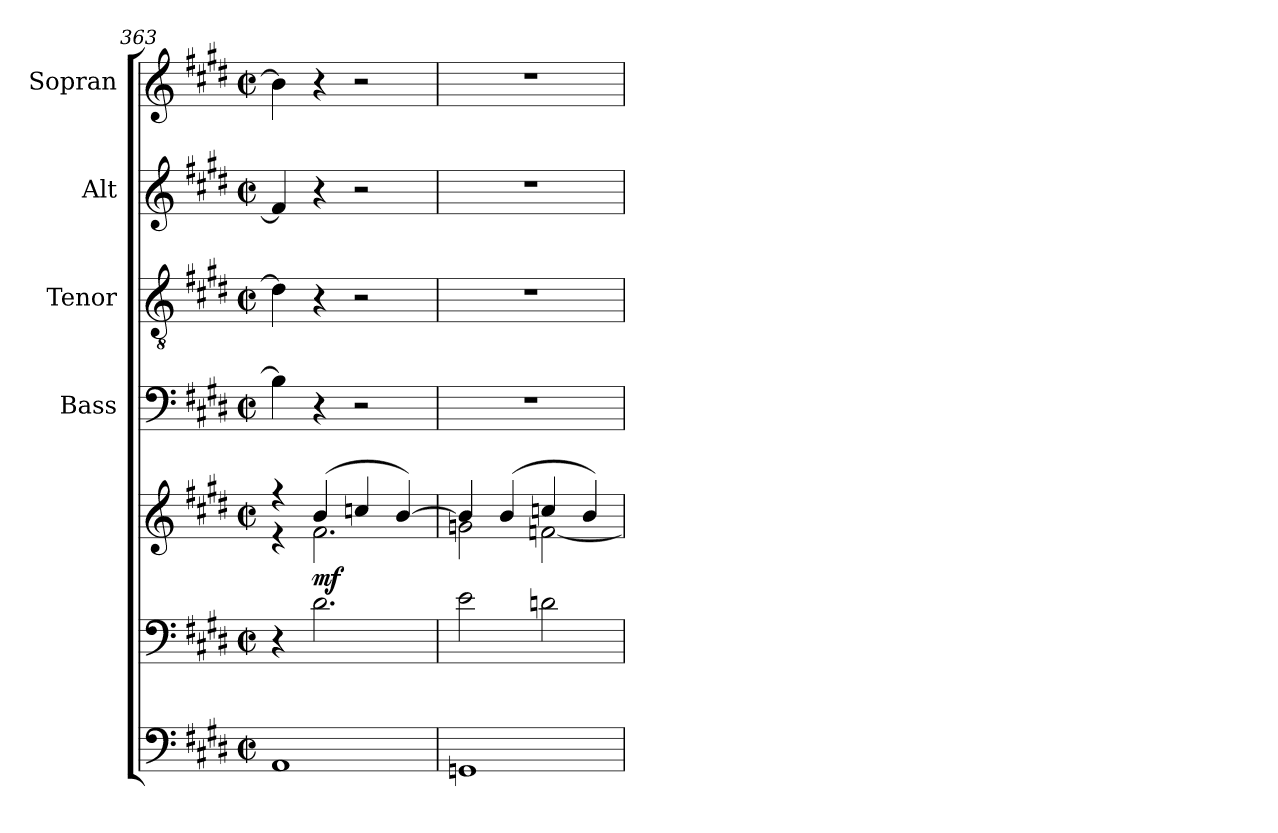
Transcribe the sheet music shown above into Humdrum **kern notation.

**kern	**kern	**kern	**dynam	**kern	**text	**kern	**text	**kern	**text	**kern	**text
*part6	*part5	*part5	*part5	*part4	*part4	*part3	*part3	*part2	*part2	*part1	*part1
*staff7	*staff6	*staff5	*staff5/6	*staff4	*staff4	*staff3	*staff3	*staff2	*staff2	*staff1	*staff1
*	*	*	*	*I"Bass	*	*I"Tenor	*	*I"Alt	*	*I"Sopran	*
*	*	*	*	*I'B.	*	*I'T.	*	*I'A.	*	*I'S.	*
*clefF4	*clefF4	*clefG2	*	*clefF4	*	*clefGv2	*	*clefG2	*	*clefG2	*
*ITrd7c12	*	*	*	*	*	*	*	*	*	*	*
*k[f#c#g#d#]	*k[f#c#g#d#]	*k[f#c#g#d#]	*	*k[f#c#g#d#]	*	*k[f#c#g#d#]	*	*k[f#c#g#d#]	*	*k[f#c#g#d#]	*
*E:	*E:	*E:	*	*E:	*	*E:	*	*E:	*	*E:	*
*M2/2	*M2/2	*M2/2	*	*M2/2	*	*M2/2	*	*M2/2	*	*M2/2	*
*met(c|)	*met(c|)	*met(c|)	*	*met(c|)	*	*met(c|)	*	*met(c|)	*	*met(c|)	*
=363	=363	=363	=363	=363	=363	=363	=363	=363	=363	=363	=363
*	*	*^	*	*	*	*	*	*	*	*	*
1AAA	4r	4r	4r	.	4B\]	.	4d#\]	.	4f#/]	.	4b\]	.
!	!	!	!	!LO:DY:b	!	!	!	!	!	!	!	!
.	2.d#\	(>4b/	2.f#\	mf	4r	.	4r	.	4r	.	4r	.
.	.	4ccn/	.	.	2r	.	2r	.	2r	.	2r	.
.	.	[>4b/)	.	.	.	.	.	.	.	.	.	.
=364	=364	=364	=364	=364	=364	=364	=364	=364	=364	=364	=364	=364
1GGGn	2e\	4b/]	2gn\	.	1r	.	1r	.	1r	.	1r	.
.	.	(>4b/	.	.	.	.	.	.	.	.	.	.
.	2dn\	4ccn/	[<2fn\	.	.	.	.	.	.	.	.	.
.	.	4b/)	.	.	.	.	.	.	.	.	.	.
*	*	*v	*v	*	*	*	*	*	*	*	*	*
=	=	=	=	=	=	=	=	=	=	=	=
*-	*-	*-	*-	*-	*-	*-	*-	*-	*-	*-	*-
